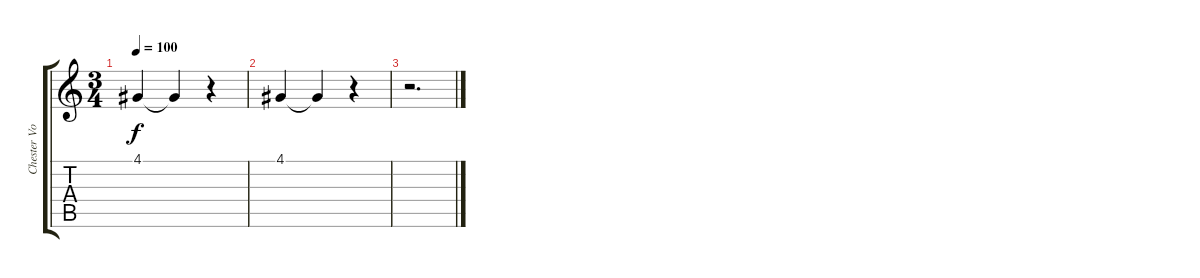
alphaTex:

\track ("Chester Vocals" "Chester Vo") {instrument harmonica}
\staff {score tabs}
\tuning (E4 B3 G3 D3 A2 E2) {hide}
\ts (3 4)
\tempo 100
\clef g2
\ks c
4.1.4{dy f} 4.1{t}.4 r.4 |
4.1.4 4.1{t}.4 r.4 |
r.2{d}
